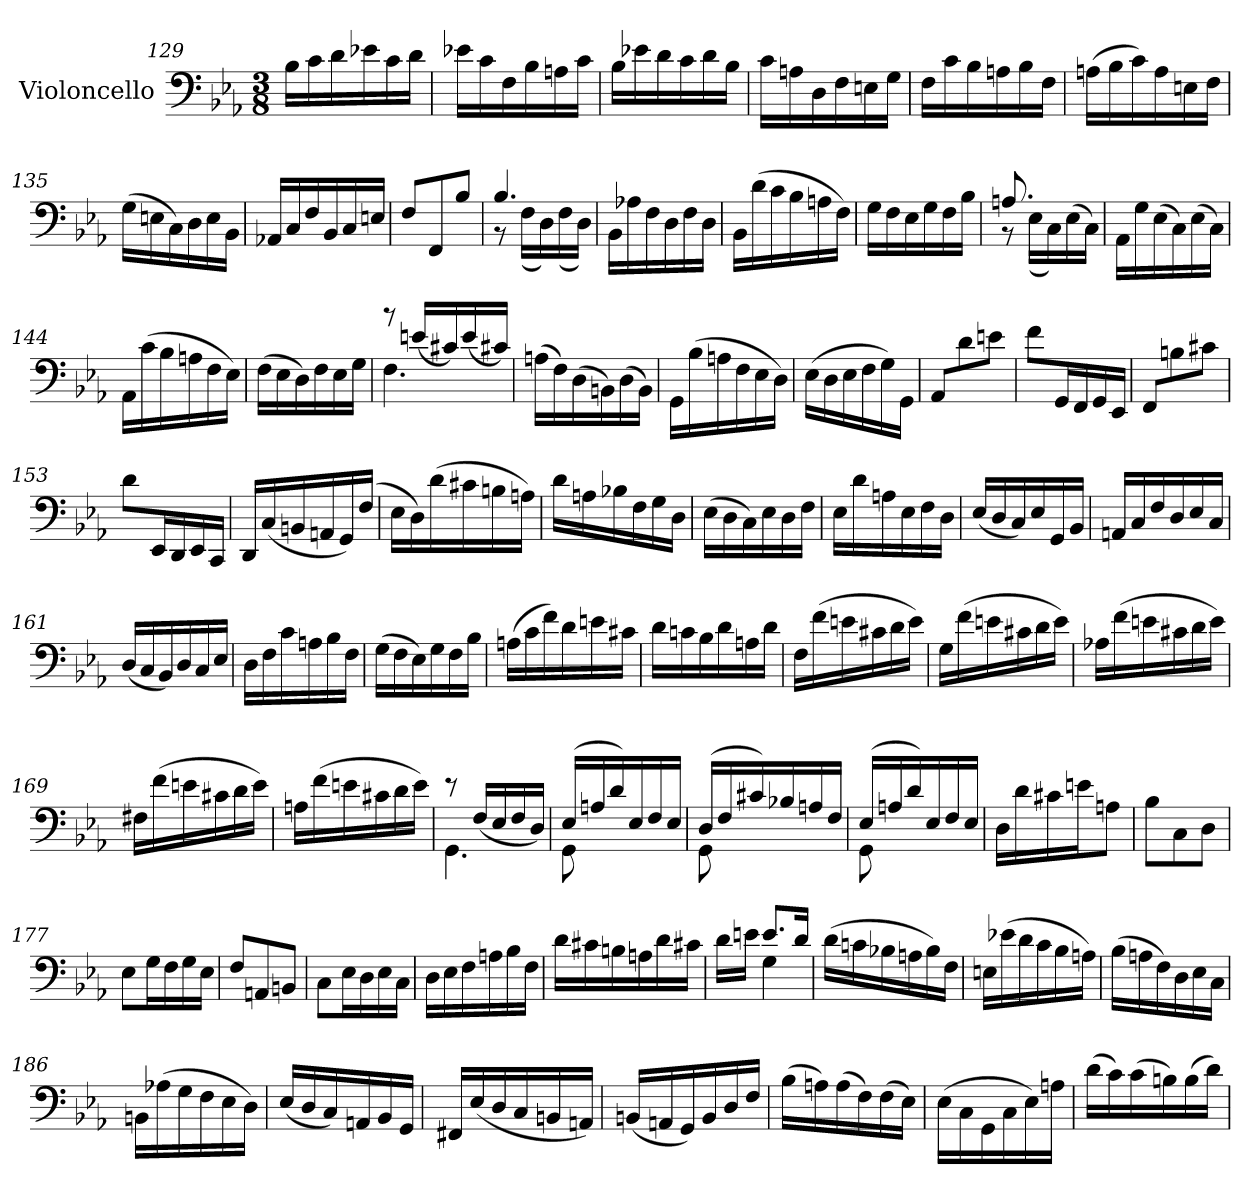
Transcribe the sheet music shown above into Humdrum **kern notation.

**kern
*part1
*staff1
*I"Violoncello
*I'Vc.
*clefF4
*k[b-e-a-]
*M3/8
=129
16B-\LL
16c\
16d\
16e-X\
16c\
16d\JJ
=130
16e-X\LL
16c\
16F\
16B-\
16An\
16c\JJ
=131
16B-\LL
16e-X\
16d\
16c\
16d\
16B-\JJ
=132
16c\LL
16An\
16D\
16F\
16En\
16G\JJ
=133
16F\LL
16c\
16B-\
16An\
16B-\
16F\JJ
!!LO:LB:g=z
=134
(16An\LL
16B-\
16c\)
16A\
16En\
16F\JJ
=135
(16G\LL
16En\
16C\)
16D\
16E\
16BB-\JJ
=136
16AA-X/LL
16C/
16F/
16BB-/
16C/
16En/JJ
=137
8F/L
8FF/
8B-/J
=138
*^
4.B-/	8r
.	(16F\LL
.	16D\)
.	(16F\
.	16D\JJ)
*v	*v
=139
16BB-\LL
16A-X\
16F\
16D\
16F\
16D\JJ
=140
16BB-\LL
(16d\
16c\
16B-\
16An\
16F\JJ)
=141
16G\LL
16F\
16E-\
16G\
16F\
16B-\JJ
!!LO:LB:g=z
=142
*^
8.An/	8r
.	(16E-\LL
16rFyy	16C\)
8rFyy	(16E-\
.	16C\JJ)
*v	*v
=143
16AA-\LL
16G\
(16E-\
16C\)
(16E-\
16C\JJ)
=144
16AA-\LL
(16c\
16B-\
16An\
16F\
16E-\JJ)
=145
(16F\LL
16E-\
16D\)
16F\
16E-\
16G\JJ
=146
*^
4.F\	8rb
.	(16en/LL
.	16c#X/)
.	(16e/
.	16c#X/JJ)
*v	*v
=147
(16An\LL
16F\)
(16D\
16BBn\)
(16D\
16BB\JJ)
=148
16GG\LL
(16B-\
16An\
16F\
16E-\
16D\JJ)
!!LO:PB:g=z
=149
(16E-\LL
16D\
16E-\
16F\
16G\)
16GG\JJ
=150
8AA-/L
8d\
8en\J
=151
8f\L
16GG/L
16FF/
16GG/
16EE-/JJ
=152
8FF/L
8Bn\
8c#X\J
=153
8d\L
16EE-/L
16DD/
16EE-/
16CC/JJ
=154
16DD/LL
(16C/
16BBn/
16AAn/
16GG/)
(>16F/JJ
=155
16E-\LL
16D\)
(16d\
16c#X\
16Bn\
16An\JJ)
=156
16d\LL
16An\
16B-X\
16F\
16G\
16D\JJ
!!LO:LB:g=z
=157
(16E-\LL
16D\
16C\)
16E-\
16D\
16F\JJ
=158
16E-\LL
16d\
16An\
16E-\
16F\
16D\JJ
=159
(16E-/LL
16D/
16C/)
16E-/
16GG/
16BB-/JJ
=160
16AAn/LL
16C/
16F/
16D/
16E-/
16C/JJ
=161
(16D/LL
16C/
16BB-/)
16D/
16C/
16E-/JJ
=162
16D\LL
16F\
16c\
16An\
16B-\
16F\JJ
=163
(16G\LL
16F\
16E-\)
16G\
16F\
16B-\JJ
=164
(16An\LL
16c\
16f\)
16d\
16en\
16c#X\JJ
!!LO:LB:g=z
=165
16d\LL
16cn\
16B-\
16d\
16An\
16d\JJ
=166
16F\LL
(16f\
16en\
16c#X\
16d\
16e\JJ)
=167
16G\LL
(16f\
16en\
16c#X\
16d\
16e\JJ)
=168
16A-X\LL
(16f\
16en\
16c#X\
16d\
16e\JJ)
=169
16F#X\LL
(16f\
16en\
16c#X\
16d\
16e\JJ)
=170
16An\LL
(16f\
16en\
16c#X\
16d\
16e\JJ)
=171
*^
4.GG\	8re
.	(16F/LL
.	16E-/
.	16F/
.	16D/JJ)
!!LO:LB:g=z	!!
=172	=172
(16E-/LL	8GG\
16An/	.
16d/)	4ryy
16E-/	.
16F/	.
16E-/JJ	.
=173	=173
(16D/LL	8GG\
16F/	.
16c#X/)	4ryy
16B-X/	.
16An/	.
16F/JJ	.
=174	=174
(16E-/LL	8GG\
16An/	.
16d/)	4ryy
16E-/	.
16F/	.
16E-/JJ	.
*v	*v
=175
16D\LL
16d\
16c#X\
16en\J
8An\J
=176
8B-\L
8C\
8D\J
=177
8E-\L
16G\L
16F\
16G\
16E-\JJ
=178
8F/L
8AAn/
8BBn/J
=179
8C\L
16E-\L
16D\
16E-\
16C\JJ
!!LO:LB:g=z
=180
16D\LL
16E-\
16F\
16An\
16B-\
16F\JJ
=181
16d\LL
16c#X\
16Bn\
16An\
16d\
16c#X\JJ
=182
*^
16d\LL	8ryy
16en\JJ	.
8.e/L	4G\
16d/Jk	.
*v	*v
=183
(16d\LL
16cn\
16B-X\
16An\
16B-\)
16F\JJ
=184
16En\LL
(16e-X\
16d\
16c\
16B-\
16An\JJ)
=185
(16B-\LL
16An\
16F\)
16D\
16E-\
16C\JJ
=186
16BBn\LL
(16A-X\
16G\
16F\
16E-\
16D\JJ)
!!LO:LB:g=z
=187
(16E-/LL
16D/
16C/)
16AAn/
16BB-/
16GG/JJ
=188
16FF#X/LL
(16E-/
16D/
16C/
16BBn/
16AAn/JJ)
=189
(16BBn/LL
16AAn/
16GG/)
16BB/
16D/
16F/JJ
=190
(16B-\LL
16An\)
(16A\
16F\)
(16F\
16E-\JJ)
=191
(16E-\LL
16C\
16GG\
16C\
16E-\)
16An\JJ
=192
(16d\LL
16c\)
(16c\
16Bn\)
(16B\
16d\JJ)
=
*-
